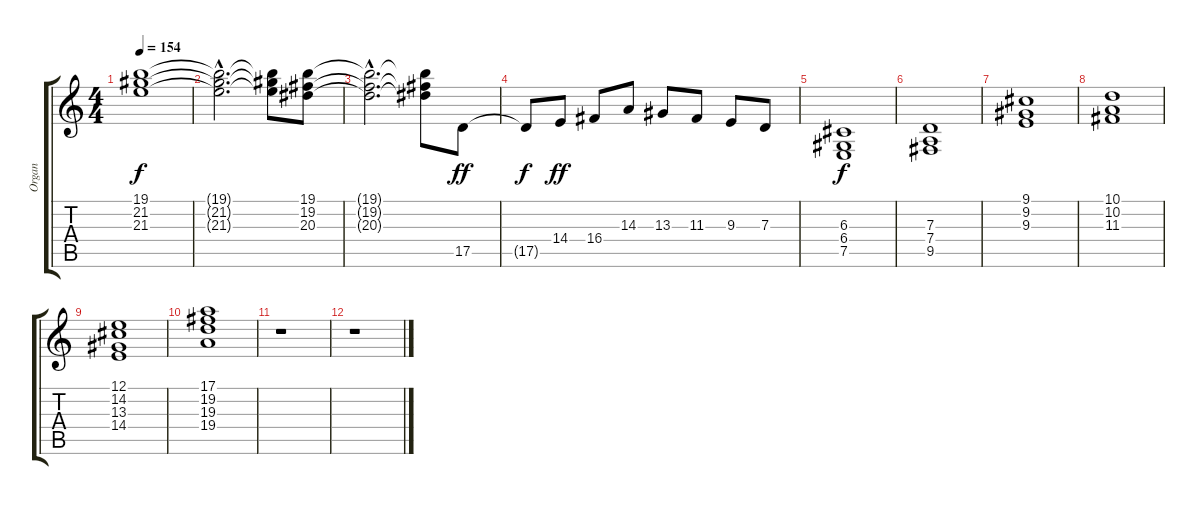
\track ("Organ" "Organ") {instrument churchorgan}
\staff {score tabs}
\tuning (E4 B3 G3 D3 A2 E2) {hide}
\ts (4 4)
\tempo 154
\clef g2
\ks c
(19.1{t} 21.2{t} 21.3{t}).1{dy f} |
(19.1{hac t} 21.2{hac t} 21.3{hac t}).2{d} (19.1{t} 21.2{t} 21.3{t}).8 (19.1 19.2 20.3).8 |
(19.1{hac t} 19.2{hac t} 20.3{hac t}).2{d} (19.1{t} 19.2{t} 20.3{t}).8 17.5.8{dy ff} |
17.5{t}.8{dy f} 14.4.8{dy ff} 16.4.8 14.3.8 13.3.8 11.3.8 9.3.8 7.3.8 |
(6.3 6.4 7.5).1{dy f} |
(7.3 7.4 9.5).1 |
(9.1 9.2 9.3).1 |
(10.1 10.2 11.3).1 |
(12.1 14.2 13.3 14.4).1 |
(17.1 19.2 19.3 19.4).1 |
r.1 |
r.1
